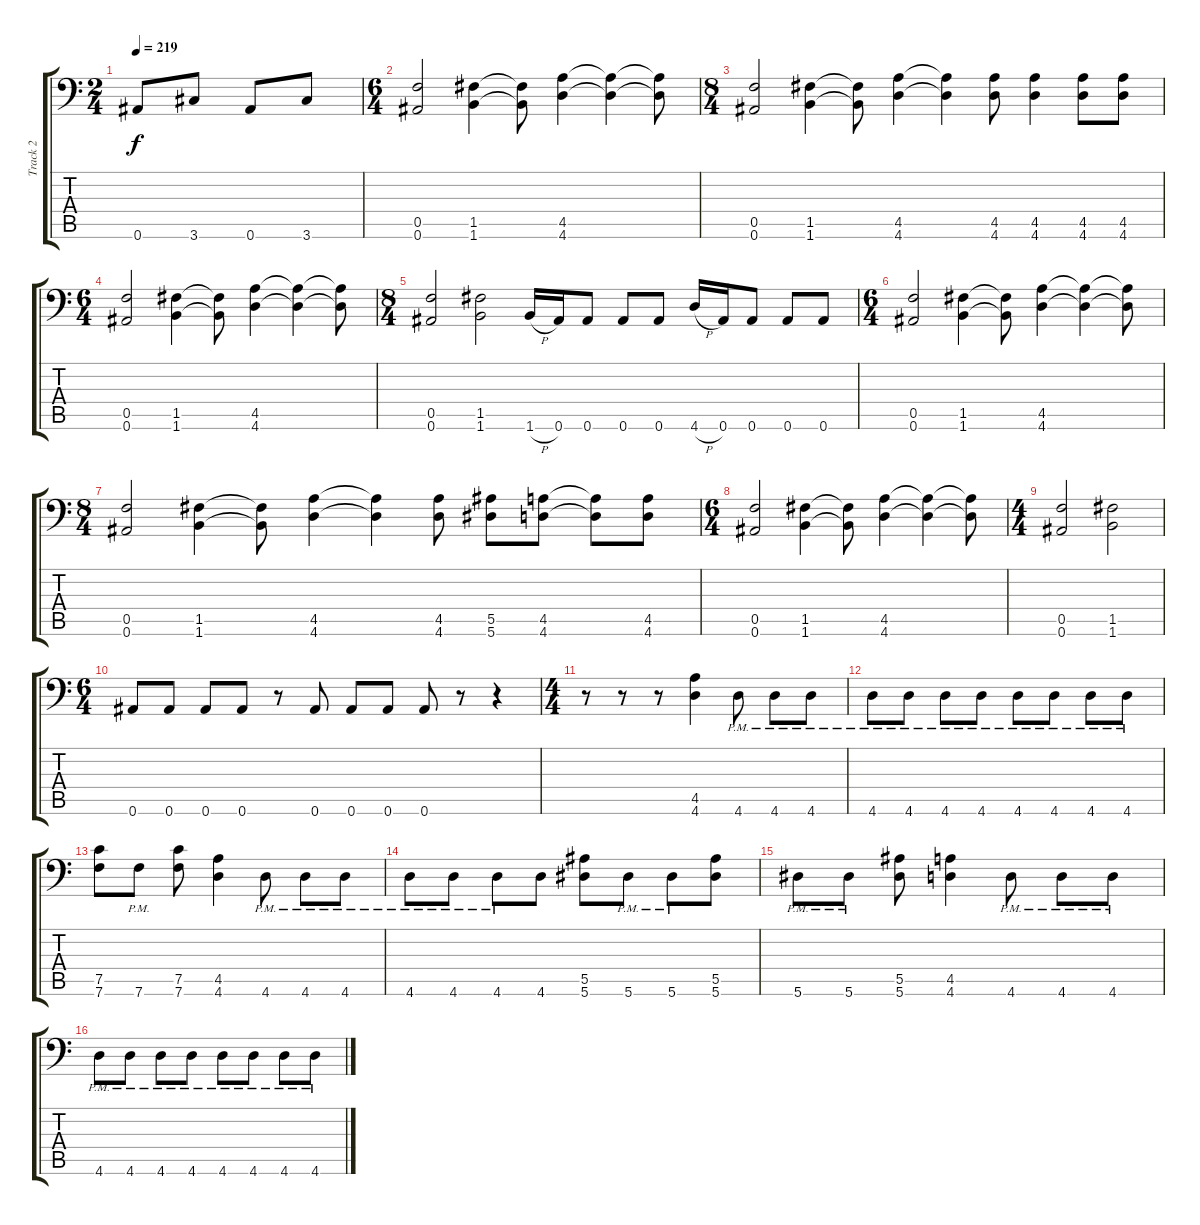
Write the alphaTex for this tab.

\track ("Track 2" "Track 2") {instrument distortionguitar}
\staff {score tabs}
\tuning (C4 G3 Eb3 Bb2 F2 Bb1) {hide}
\ts (2 4)
\tempo 219
\clef f4
\ks c
0.6.8{dy f} 3.6.8 0.6.8 3.6.8 |
\ts (6 4)
(0.5 0.6).2 (1.5 1.6).4 (1.5{t} 1.6{t}).8 (4.5 4.6).4 (4.5{t} 4.6{t}).4 (4.5{t} 4.6{t}).8 |
\ts (8 4)
(0.5 0.6).2 (1.5 1.6).4 (1.5{t} 1.6{t}).8 (4.5 4.6).4 (4.5{t} 4.6{t}).4 (4.5 4.6).8 (4.5 4.6).4 (4.5 4.6).8 (4.5 4.6).8 |
\ts (6 4)
(0.5 0.6).2 (1.5 1.6).4 (1.5{t} 1.6{t}).8 (4.5 4.6).4 (4.5{t} 4.6{t}).4 (4.5{t} 4.6{t}).8 |
\ts (8 4)
(0.5 0.6).2 (1.5 1.6).2 1.6{h}.16 0.6.16 0.6.8 0.6.8 0.6.8 4.6{h}.16 0.6.16 0.6.8 0.6.8 0.6.8 |
\ts (6 4)
(0.5 0.6).2 (1.5 1.6).4 (1.5{t} 1.6{t}).8 (4.5 4.6).4 (4.5{t} 4.6{t}).4 (4.5{t} 4.6{t}).8 |
\ts (8 4)
(0.5 0.6).2 (1.5 1.6).4 (1.5{t} 1.6{t}).8 (4.5 4.6).4 (4.5{t} 4.6{t}).4 (4.5 4.6).8 (5.5 5.6).8 (4.5 4.6).8 (4.5{t} 4.6{t}).8 (4.5 4.6).8 |
\ts (6 4)
(0.5 0.6).2 (1.5 1.6).4 (1.5{t} 1.6{t}).8 (4.5 4.6).4 (4.5{t} 4.6{t}).4 (4.5{t} 4.6{t}).8 |
\ts (4 4)
(0.5 0.6).2 (1.5 1.6).2 |
\ts (6 4)
0.6.8 0.6.8 0.6.8 0.6.8 r.8 0.6.8 0.6.8 0.6.8 0.6.8 r.8 r.4 |
\ts (4 4)
r.8 r.8 r.8 (4.5 4.6).4 4.6{pm}.8 4.6{pm}.8 4.6{pm}.8 |
4.6{pm}.8 4.6{pm}.8 4.6{pm}.8 4.6{pm}.8 4.6{pm}.8 4.6{pm}.8 4.6{pm}.8 4.6{pm}.8 |
(7.5 7.6).8 7.6{pm}.8 (7.5 7.6).8 (4.5 4.6).4 4.6{pm}.8 4.6{pm}.8 4.6{pm}.8 |
4.6{pm}.8 4.6{pm}.8 4.6{pm}.8 4.6.8 (5.5 5.6).8 5.6{pm}.8 5.6{pm}.8 (5.5 5.6).8 |
5.6{pm}.8 5.6{pm}.8 (5.5 5.6).8 (4.5 4.6).4 4.6{pm}.8 4.6{pm}.8 4.6{pm}.8 |
4.6{pm}.8 4.6{pm}.8 4.6{pm}.8 4.6{pm}.8 4.6{pm}.8 4.6{pm}.8 4.6{pm}.8 4.6{pm}.8
